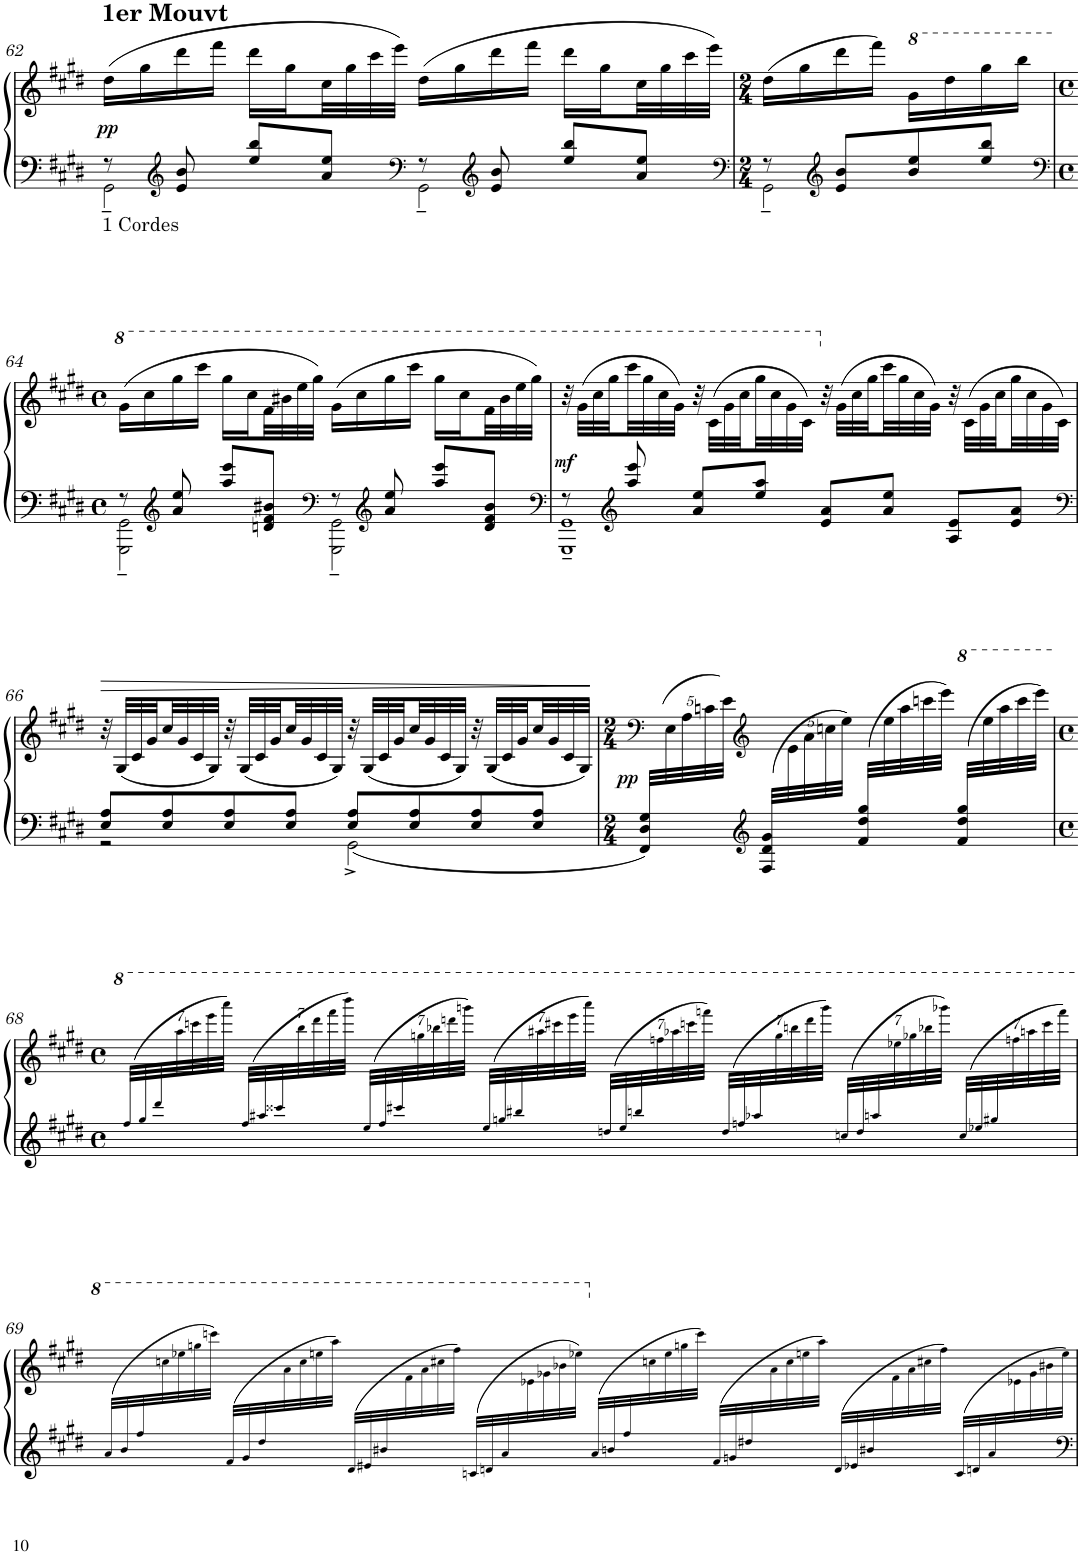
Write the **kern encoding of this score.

**kern	**kern	**dynam
*part1	*part1	*part1
*staff2	*staff1	*staff1/2
*I"Piano	*	*
*I'Pno	*	*
!!LO:PB:g=z
*clefF4	*clefG2	*
*k[f#c#g#d#]	*k[f#c#g#d#]	*
*M4/4	*M4/4	*
*met(c)	*met(c)	*
=62	=62	=62
*^	*	*
!LO:TX:b:t=1 Cordes	!	!	!
!	!	!	!LO:DY:b
8r	2GG#~\	(16dd#\LL	pp
.	.	16gg#\	.
*clefG2	*	*	*
8e/ 8b/	.	16ddd#\	.
.	.	16fff#\JJ	.
8ee/ 8bb/L	.	16ddd#\LL	.
.	.	16gg#\	.
8a/ 8ee/J	.	32cc#\L	.
.	.	32gg#\	.
.	.	32ccc#\	.
.	.	32eee\JJJ)	.
*clefF4	*	*	*
8r	2GG#~\	(16dd#\LL	.
.	.	16gg#\	.
*clefG2	*	*	*
8e/ 8b/	.	16ddd#\	.
.	.	16fff#\JJ	.
8ee/ 8bb/L	.	16ddd#\LL	.
.	.	16gg#\	.
8a/ 8ee/J	.	32cc#\L	.
.	.	32gg#\	.
.	.	32ccc#\	.
.	.	32eee\JJJ)	.
=63	=63	=63	=63
*clefF4	*	*	*
*M2/4	*	*M2/4	*
8r	2GG#~\	(16dd#\LL	.
.	.	16gg#\	.
*clefG2	*	*	*
8e/ 8b/L	.	16ddd#\	.
.	.	16fff#\JJ)	.
*	*	*8va	*
8b/ 8ee/	.	16gg#\LL	.
.	.	16ddd#\	.
8ee/ 8bb/J	.	16ggg#\	.
.	.	16bbb\JJ	.
!!LO:LB:g=z
=64	=64	=64	=64
*clefF4	*	*	*
*M4/4	*	*M4/4	*
*met(c)	*	*met(c)	*
8r	2GGG#\~ 2GG#\~	(16gg#\LL	.
.	.	16ccc#\	.
*clefG2	*	*	*
8a/ 8ee/	.	16ggg#\	.
.	.	16cccc#\JJ	.
8aa/ 8eee/L	.	16ggg#\LL	.
.	.	16ccc#\	.
8dn/ 8f#/ 8b#X/J	.	32ff#\L	.
.	.	32bb#X\	.
.	.	32eee\	.
.	.	32ggg#\JJJ)	.
*clefF4	*	*	*
8r	2GGG#\~ 2GG#\~	(16gg#\LL	.
.	.	16ccc#\	.
*clefG2	*	*	*
8a/ 8ee/	.	16ggg#\	.
.	.	16cccc#\JJ	.
8aa/ 8eee/L	.	16ggg#\LL	.
.	.	16ccc#\	.
8d/ 8f#/ 8b#/J	.	32ff#\L	.
.	.	32bb#\	.
.	.	32eee\	.
.	.	32ggg#\JJJ)	.
=65	=65	=65	=65
*clefF4	*	*	*
!	!	!	!LO:DY:a=2
8r	1GGG#~ 1GG#~	32r	mf
.	.	(32gg#\LLL	.
.	.	32ccc#\	.
.	.	32ggg#\	.
*clefG2	*	*	*
8aa/ 8eee/	.	32cccc#\	.
.	.	32ggg#\	.
.	.	32ccc#\	.
.	.	32gg#\JJJ)	.
8a/ 8ee/L	.	32r	.
.	.	(32cc#\LLL	.
.	.	32gg#\	.
.	.	32ccc#\	.
8ee/ 8aa/J	.	32ggg#\	.
.	.	32ccc#\	.
.	.	32gg#\	.
.	.	32cc#\JJJ)	.
*	*	*X8va	*
8e/ 8a/L	.	32r	.
.	.	(32g#\LLL	.
.	.	32cc#\	.
.	.	32gg#\	.
8a/ 8ee/J	.	32ccc#\	.
.	.	32gg#\	.
.	.	32cc#\	.
.	.	32g#\JJJ)	.
8A/ 8e/L	.	32r	.
.	.	(32c#\LLL	.
.	.	32g#\	.
.	.	32cc#\	.
8e/ 8a/J	.	32gg#\	.
.	.	32cc#\	.
.	.	32g#\	.
.	.	32c#\JJJ)	.
!!LO:LB:g=z
=66	=66	=66	=66
*clefF4	*	*	*
!	!	!	!LO:HP:b
8E/ 8A/L	2r	32r	>
.	.	(32G#/LLL	.
.	.	32c#/	.
.	.	32g#/	.
8E/ 8A/	.	32cc#/	.
.	.	32g#/	.
.	.	32c#/	.
.	.	32G#/JJJ)	.
8E/ 8A/	.	32r	.
.	.	(32G#/LLL	.
.	.	32c#/	.
.	.	32g#/	.
8E/ 8A/J	.	32cc#/	.
.	.	32g#/	.
.	.	32c#/	.
.	.	32G#/JJJ)	.
8E/ 8A/L	2GG#^\	32r	.
.	.	(32G#/LLL	.
.	.	32c#/	.
.	.	32g#/	.
8E/ 8A/	.	32cc#/	.
.	.	32g#/	.
.	.	32c#/	.
.	.	32G#/JJJ)	.
8E/ 8A/	.	32r	.
.	.	(32G#/LLL	.
.	.	32c#/	.
.	.	32g#/	.
8E/ 8A/J	.	32cc#/	.
.	.	32g#/	.
.	.	32c#/	.
.	.	32G#/JJJ)	.
*v	*v	*	*
.	.	]
=67	=67	=67
*	*clefF4	*
*M2/4	*M2/4	*
*Xbrackettup	*	*
*^	*	*
!	!	!	!LO:DY:b
40FF#/ 40D#/ 40G#/LLL	8ryy	40ryy	pp
10ryy	.	(40E\	.
.	.	40A\	.
.	.	40cn\	.
.	.	40e\JJJ)	.
*clefG2	*	*clefG2	*
(40F#/ 40d#/ 40g#/LLL	8ryy	40ryy	.
10ryy	.	40e\	.
.	.	40a\	.
.	.	40ccn\	.
.	.	40ee\JJJ)	.
(40f#/ 40dd#/ 40gg#/LLL	4ryy	40ryy	.
10ryy	.	40ee\	.
.	.	40aa\	.
.	.	40cccn\	.
.	.	40eee\JJJ)	.
*8va	*	*	*
(40ff#/ 40ddd#/ 40ggg#/LLL	.	40ryy	.
10ryy	.	40eee\	.
.	.	40aaa\	.
.	.	40cccc\	.
.	.	40eeee\JJJ)	.
!!LO:LB:g=z
=68	=68	=68	=68
*M4/4	*	*M4/4	*
*met(c)	*	*met(c)	*
(56fff#!/LLL	1ryy	28.ryy	.
56ggg#!/	.	.	.
56dddd#!/	.	.	.
14ryy	.	56aaa!\	.
.	.	56ccccn!\	.
.	.	56eeee!\	.
.	.	56aaaa!\JJJ)	.
(56fff#!/LLL	.	28.ryy	.
56aaa#X!/	.	.	.
56cccc##X!/	.	.	.
14ryy	.	56bbb!\	.
.	.	56dddd#!\	.
.	.	56ffff#!\	.
.	.	56bbbb!\JJJ)	.
(56eee!/LLL	.	28.ryy	.
56fff#!/	.	.	.
56cccc#X!/	.	.	.
14ryy	.	56gggn!\	.
.	.	56bbb-X!\	.
.	.	56ddddn!\	.
.	.	56ggggn!\JJJ)	.
(56eee!/LLL	.	28.ryy	.
56gggn!/	.	.	.
56bbb#X!/	.	.	.
14ryy	.	56aaa#X!\	.
.	.	56cccc#X!\	.
.	.	56eeee!\	.
.	.	56aaaa!\JJJ)	.
(56dddn!/LLL	.	28.ryy	.
56eee!/	.	.	.
56bbbn!/	.	.	.
14ryy	.	56fffn!\	.
.	.	56aaa-X!\	.
.	.	56ccccn!\	.
.	.	56ffffn!\JJJ)	.
(56ddd!/LLL	.	28.ryy	.
56fffn!/	.	.	.
56aaa-X!/	.	.	.
14ryy	.	56ggg!\	.
.	.	56bbbn!\	.
.	.	56dddd!\	.
.	.	56gggg!\JJJ)	.
(56cccn!/LLL	.	28.ryy	.
56ddd!/	.	.	.
56aaan!/	.	.	.
14ryy	.	56eee-X!\	.
.	.	56ggg-X!\	.
.	.	56bbb-X!\	.
.	.	56gggg-X!\JJJ)	.
(56ccc!/LLL	.	28.ryy	.
56eee-X!/	.	.	.
56ggg#X!/	.	.	.
14ryy	.	56fffn!\	.
.	.	56aaan!\	.
.	.	56cccc!\	.
.	.	56ffff!\JJJ)	.
!!LO:LB:g=z
=69	=69	=69	=69
*Xtuplet	*	*	*
(56aa!/LLL	1ryy	28.ryy	.
56bb!/	.	.	.
56fff#!/	.	.	.
14ryy	.	56cccn!\	.
.	.	56eee-X!\	.
.	.	56gggn!\	.
.	.	56ccccn!\JJJ)	.
(56ff#!/LLL	.	28.ryy	.
56gg#!/	.	.	.
56ddd#!/	.	.	.
14ryy	.	56aa!\	.
.	.	56ccc!\	.
.	.	56eeen!\	.
.	.	56aaa!\JJJ)	.
(56dd#!/LLL	.	28.ryy	.
56ee#X!/	.	.	.
56bb#X!/	.	.	.
14ryy	.	56ff#!\	.
.	.	56aa!\	.
.	.	56ccc#X!\	.
.	.	56fff#!\JJJ)	.
(56ccn!/LLL	.	28.ryy	.
56ddn!/	.	.	.
56aa!/	.	.	.
14ryy	.	56ee-X!\	.
.	.	56gg-X!\	.
.	.	56bb-X!\	.
.	.	56eee-X!\JJJ)	.
*	*	*X8va	*
(56a!/LLL	.	28.ryy	.
56bn!/	.	.	.
56ff#!/	.	.	.
14ryy	.	56ccn!\	.
.	.	56ee-!\	.
.	.	56ggn!\	.
.	.	56ccc!\JJJ)	.
(56f#!/LLL	.	28.ryy	.
56gn!/	.	.	.
56dd#X!/	.	.	.
14ryy	.	56a!\	.
.	.	56cc!\	.
.	.	56een!\	.
.	.	56aa!\JJJ)	.
(56d!/LLL	.	28.ryy	.
56e-X!/	.	.	.
56b#X!/	.	.	.
14ryy	.	56f#!\	.
.	.	56a!\	.
.	.	56cc#X!\	.
.	.	56ff#!\JJJ)	.
(56c!/LLL	.	28.ryy	.
56dn!/	.	.	.
56a!/	.	.	.
14ryy	.	56e-X!\	.
.	.	56g-!\	.
.	.	56b#X!\	.
.	.	56ee!\JJJ)	.
*v	*v	*	*
=	=	=
*-	*-	*-
